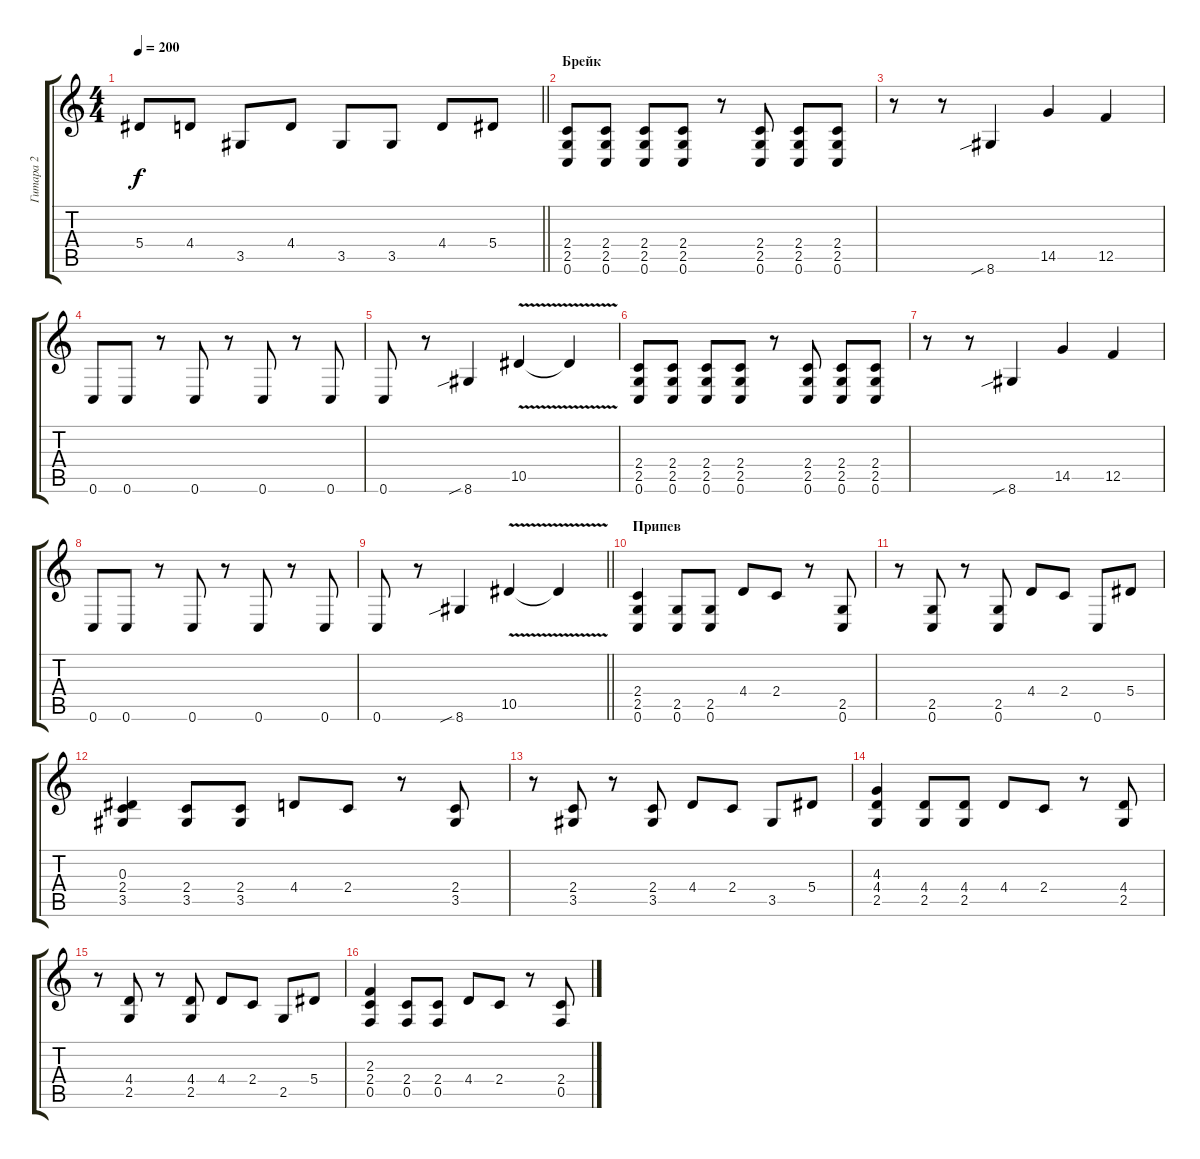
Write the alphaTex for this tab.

\track ("Гитара 2" "Гитара 2") {instrument overdrivenguitar}
\staff {score tabs}
\tuning (C4 G3 Eb3 Bb2 F2 C2) {hide}
\ts (4 4)
\tempo 200
\clef g2
\barLineRight lightlight
\ks c
5.4.8{dy f} 4.4.8 3.5.8 4.4.8 3.5.8 3.5.8 4.4.8 5.4.8 |
\section ("" "Брейк")
(2.4 2.5 0.6).8 (2.4 2.5 0.6).8 (2.4 2.5 0.6).8 (2.4 2.5 0.6).8 r.8 (2.4 2.5 0.6).8 (2.4 2.5 0.6).8 (2.4 2.5 0.6).8 |
r.8 r.8 8.6{sib}.4 14.5.4 12.5.4 |
0.6.8 0.6.8 r.8 0.6.8 r.8 0.6.8 r.8 0.6.8 |
0.6.8 r.8 8.6{sib}.4 10.5{v}.4 10.5{t}.4 |
(2.4 2.5 0.6).8 (2.4 2.5 0.6).8 (2.4 2.5 0.6).8 (2.4 2.5 0.6).8 r.8 (2.4 2.5 0.6).8 (2.4 2.5 0.6).8 (2.4 2.5 0.6).8 |
r.8 r.8 8.6{sib}.4 14.5.4 12.5.4 |
0.6.8 0.6.8 r.8 0.6.8 r.8 0.6.8 r.8 0.6.8 |
\barLineRight lightlight
0.6.8 r.8 8.6{sib}.4 10.5{v}.4 10.5{t}.4 |
\section ("" "Припев")
(2.4 2.5 0.6).4 (2.5 0.6).8 (2.5 0.6).8 4.4.8 2.4.8 r.8 (2.5 0.6).8 |
r.8 (2.5 0.6).8 r.8 (2.5 0.6).8 4.4.8 2.4.8 0.6.8 5.4.8 |
(0.3 2.4 3.5).4 (2.4 3.5).8 (2.4 3.5).8 4.4.8 2.4.8 r.8 (2.4 3.5).8 |
r.8 (2.4 3.5).8 r.8 (2.4 3.5).8 4.4.8 2.4.8 3.5.8 5.4.8 |
(4.3 4.4 2.5).4 (4.4 2.5).8 (4.4 2.5).8 4.4.8 2.4.8 r.8 (4.4 2.5).8 |
r.8 (4.4 2.5).8 r.8 (4.4 2.5).8 4.4.8 2.4.8 2.5.8 5.4.8 |
(2.3 2.4 0.5).4 (2.4 0.5).8 (2.4 0.5).8 4.4.8 2.4.8 r.8 (2.4 0.5).8
